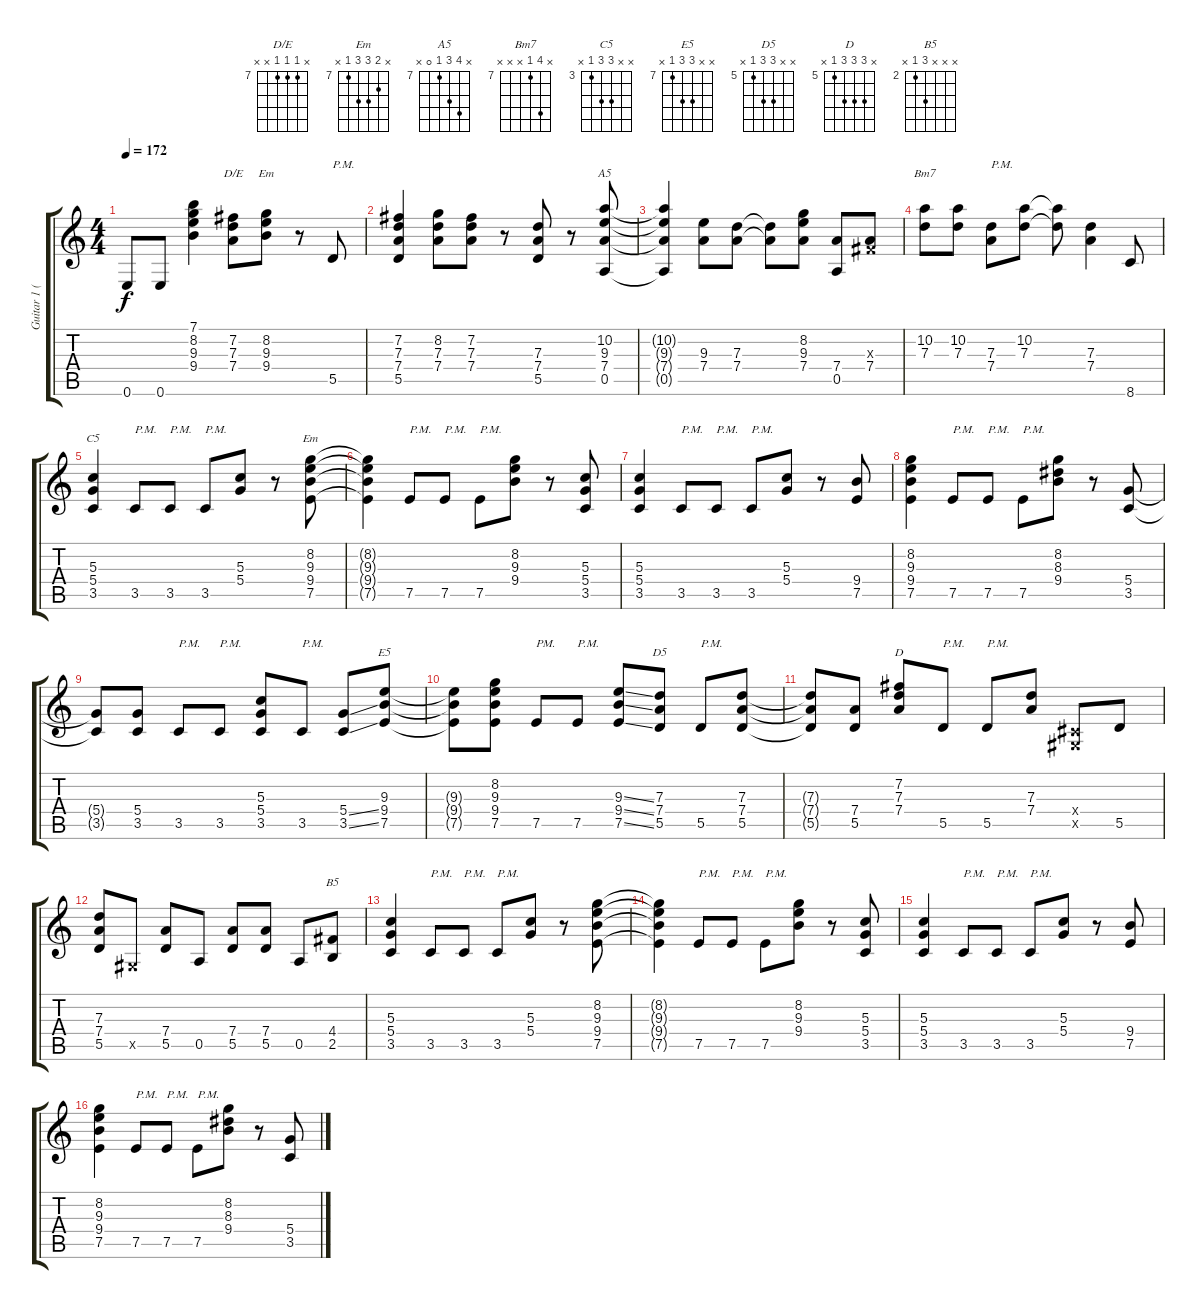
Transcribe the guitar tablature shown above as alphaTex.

\track ("Guitar 1 (Rythm.)" "Guitar 1 (") {instrument distortionguitar}
\staff {score tabs}
\tuning (E4 B3 G3 D3 A2 E2) {hide}
\chord ("D/E" x 7 7 7 x x) {firstfret 7}
\chord ("Em" x 8 9 9 x x) {firstfret 8}
\chord ("A5" x 10 9 7 0 x) {firstfret 7}
\chord ("Bm7" x 10 7 x x x) {firstfret 7}
\chord ("C5" x x 5 5 3 x) {firstfret 3}
\chord ("Em" x 8 9 9 7 x) {firstfret 7}
\chord ("E5" x x 9 9 7 x) {firstfret 7}
\chord ("D5" x x 7 7 5 x) {firstfret 5}
\chord ("D" x 7 7 7 5 x) {firstfret 5}
\chord ("B5" x x x 4 2 x) {firstfret 2}
\ts (4 4)
\tempo 172
\clef g2
\ks c
0.6.8{dy f} 0.6.8 (7.1 8.2 9.3 9.4).4 (7.2 7.3 7.4).8{ch "D/E"} (8.2 9.3 9.4).8{ch "Em"} r.8 5.5.8{txt "P.M."} |
(7.2 7.3 7.4 5.5).4 (8.2 7.3 7.4).8 (7.2 7.3 7.4).8 r.8 (7.3 7.4 5.5).8 r.8 (10.2 9.3 7.4 0.5).8{ch "A5"} |
(10.2{t} 9.3{t} 7.4{t} 0.5{t}).4 (9.3 7.4).8 (7.3 7.4).8 (7.3{t} 7.4{t}).8 (8.2 9.3 7.4).8 (7.4 0.5).8 (-1.3{x} 7.4).8 |
(10.2 7.3).8{ch "Bm7"} (10.2 7.3).8 (7.3 7.4).8{txt "P.M."} (10.2 7.3).8 (10.2{t} 7.3{t}).8 (7.3 7.4).4 8.6.8 |
(5.3 5.4 3.5).4{ch "C5"} 3.5.8{txt "P.M."} 3.5.8{txt "P.M."} 3.5.8{txt "P.M."} (5.3 5.4).8 r.8 (8.2 9.3 9.4 7.5).8{ch "Em"} |
(8.2{t} 9.3{t} 9.4{t} 7.5{t}).4 7.5.8{txt "P.M."} 7.5.8{txt "P.M."} 7.5.8{txt "P.M."} (8.2 9.3 9.4).8 r.8 (5.3 5.4 3.5).8 |
(5.3 5.4 3.5).4 3.5.8{txt "P.M."} 3.5.8{txt "P.M."} 3.5.8{txt "P.M."} (5.3 5.4).8 r.8 (9.4 7.5).8 |
(8.2 9.3 9.4 7.5).4 7.5.8{txt "P.M."} 7.5.8{txt "P.M."} 7.5.8{txt "P.M."} (8.2 8.3 9.4).8 r.8 (5.4 3.5).8 |
(5.4{t} 3.5{t}).8 (5.4 3.5).8 3.5.8{txt "P.M."} 3.5.8{txt "P.M."} (5.3 5.4 3.5).8 3.5.8{txt "P.M."} (5.4{ss} 3.5{ss}).8 (9.3 9.4 7.5).8{ch "E5"} |
(9.3{t} 9.4{t} 7.5{t}).8 (8.2 9.3 9.4 7.5).8 7.5.8{txt "PM."} 7.5.8{txt "P.M."} (9.3{ss} 9.4{ss} 7.5{ss}).8 (7.3 7.4 5.5).8{ch "D5"} 5.5.8{txt "P.M."} (7.3 7.4 5.5).8 |
(7.3{t} 7.4{t} 5.5{t}).8 (7.4 5.5).8 (7.2 7.3 7.4).8{ch "D"} 5.5.8{txt "P.M."} 5.5.8{txt "P.M."} (7.3 7.4).8 (-1.4{x} -1.5{x}).8 5.5.8 |
(7.3 7.4 5.5).8 -1.5{x}.8 (7.4 5.5).8 0.5.8 (7.4 5.5).8 (7.4 5.5).8 0.5.8 (4.4 2.5).8{ch "B5"} |
(5.3 5.4 3.5).4 3.5.8{txt "P.M."} 3.5.8{txt "P.M."} 3.5.8{txt "P.M."} (5.3 5.4).8 r.8 (8.2 9.3 9.4 7.5).8 |
(8.2{t} 9.3{t} 9.4{t} 7.5{t}).4 7.5.8{txt "P.M."} 7.5.8{txt "P.M."} 7.5.8{txt "P.M."} (8.2 9.3 9.4).8 r.8 (5.3 5.4 3.5).8 |
(5.3 5.4 3.5).4 3.5.8{txt "P.M."} 3.5.8{txt "P.M."} 3.5.8{txt "P.M."} (5.3 5.4).8 r.8 (9.4 7.5).8 |
(8.2 9.3 9.4 7.5).4 7.5.8{txt "P.M."} 7.5.8{txt "P.M."} 7.5.8{txt "P.M."} (8.2 8.3 9.4).8 r.8 (5.4 3.5).8
